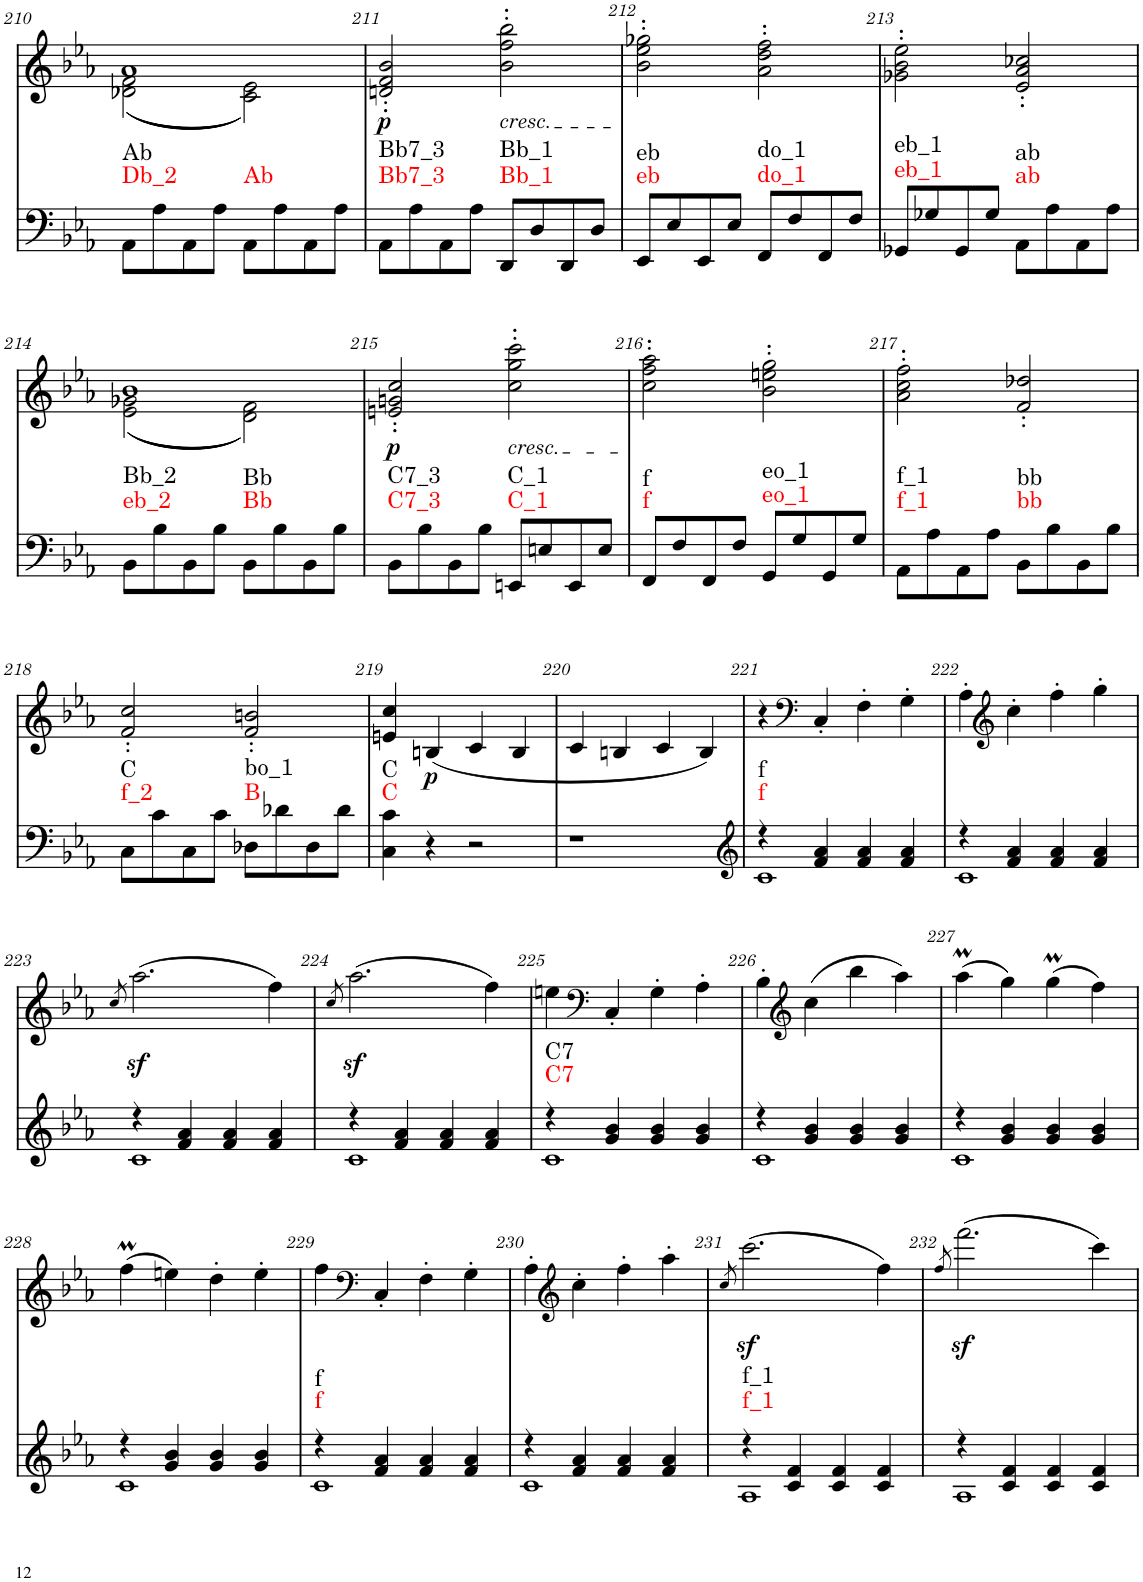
**kern	**harte	**kern	**text	**dynam
*part2	*part2	*part1	*part1	*part1
*staff2	*	*staff1	*staff1	*staff1
*I"piano	*	*I"piano	*	*
*I'Pno	*	*I'Pno	*	*
!!LO:PB:g=z
*clefF4	*	*clefG2	*	*
*k[b-e-a-]	*	*k[b-e-a-]	*	*
*M2/2	*	*M2/2	*	*
*met(c|)	*	*met(c|)	*	*
=210	=210	=210	=210	=210
*	*	*^	*	*
!	!LO:H:n=1:kt=Db_2	!	!	!	!
!	!LO:H:n=2:kt=Ab	!	!	!	!
8AA-\L	N N	1a-	(<(2d-X\ 2f\	.	.
8A-\	.	.	.	.	.
8AA-\	.	.	.	.	.
8A-\J	.	.	.	.	.
!	!LO:H:kt=Ab	!	!	!	!
8AA-\L	N	.	2c\ 2e-\))	.	.
8A-\	.	.	.	.	.
8AA-\	.	.	.	.	.
8A-\J	.	.	.	.	.
*	*	*v	*v	*	*
=211	=211	=211	=211	=211
!	!LO:H:n=1:kt=Bb7_3	!	!LO:LY:b	!LO:DY:b
!	!LO:H:n=2:kt=Bb7_3	!	!	!
8AA-\L	N N	2dn/' 2f/' 2b-/'	p	p
8A-\	.	.	.	.
8AA-\	.	.	.	.
8A-\J	.	.	.	.
!	!	!LO:TX:b:i:t=cresc.	!	!
!	!LO:H:n=1:kt=Bb_1	!	!LO:LY:b	!
!	!LO:H:n=2:kt=Bb_1	!	!	!
8DD/L	N N	2b-\' 2ff\' 2bb-\'	<	.
8D/	.	.	.	.
8DD/	.	.	.	.
8D/J	.	.	.	.
=212	=212	=212	=212	=212
!	!LO:H:n=1:kt=eb	!	!	!
!	!LO:H:n=2:kt=eb	!	!	!
8EE-/L	N N	2b-\' 2ee-\' 2gg-X\'	.	.
8E-/	.	.	.	.
8EE-/	.	.	.	.
8E-/J	.	.	.	.
!	!LO:H:n=1:kt=do_1	!	!	!
!	!LO:H:n=2:kt=do_1	!	!	!
8FF/L	N N	2a-\' 2dd\' 2ff\'	.	.
8F/	.	.	.	.
8FF/	.	.	.	.
8F/J	.	.	.	.
=213	=213	=213	=213	=213
!	!LO:H:n=1:kt=eb_1	!	!	!
!	!LO:H:n=2:kt=eb_1	!	!	!
8GG-X/L	N N	2g-X\' 2b-\' 2ee-\'	.	.
8G-X/	.	.	.	.
8GG-/	.	.	.	.
8G-/J	.	.	.	.
!	!LO:H:n=1:kt=ab	!	!	!
!	!LO:H:n=2:kt=ab	!	!	!
8AA-\L	N N	2e-/' 2a-/' 2cc-X/'	.	.
8A-\	.	.	.	.
8AA-\	.	.	.	.
8A-\J	.	.	.	.
!!LO:LB:g=z
=214	=214	=214	=214	=214
*	*	*^	*	*
!	!LO:H:n=1:kt=eb_2	!	!	!	!
!	!LO:H:n=2:kt=Bb_2	!	!	!	!
8BB-\L	N N	1b-	((2e-\ 2g-X\	.	.
8B-\	.	.	.	.	.
8BB-\	.	.	.	.	.
8B-\J	.	.	.	.	.
!	!LO:H:n=1:kt=Bb	!	!	!	!
!	!LO:H:n=2:kt=Bb	!	!	!	!
8BB-\L	N N	.	2d\ 2f\))	.	.
8B-\	.	.	.	.	.
8BB-\	.	.	.	.	.
8B-\J	.	.	.	.	.
*	*	*v	*v	*	*
=215	=215	=215	=215	=215
!	!LO:H:n=1:kt=C7_3	!	!LO:LY:b	!LO:DY:b
!	!LO:H:n=2:kt=C7_3	!	!	!
8BB-\L	N N	2en/' 2gn/' 2cc/'	p	p
8B-\	.	.	.	.
8BB-\	.	.	.	.
8B-\J	.	.	.	.
!	!LO:H:n=1:kt=C_1	!LO:TX:b:i:t=cresc.	!	!
!	!LO:H:n=2:kt=C_1	!	!	!
8EEn/L	N N	2cc\' 2gg\' 2ccc\'	.	.
8En/	.	.	.	.
8EE/	.	.	.	.
8E/J	.	.	.	.
=216	=216	=216	=216	=216
!	!LO:H:n=1:kt=f	!	!	!
!	!LO:H:n=2:kt=f	!	!	!
8FF/L	N N	2cc\' 2ff\' 2aa-\'	.	.
8F/	.	.	.	.
8FF/	.	.	.	.
8F/J	.	.	.	.
!	!LO:H:n=1:kt=eo_1	!	!	!
!	!LO:H:n=2:kt=eo_1	!	!	!
8GG/L	N N	2b-\' 2een\' 2gg\'	.	.
8G/	.	.	.	.
8GG/	.	.	.	.
8G/J	.	.	.	.
=217	=217	=217	=217	=217
!	!LO:H:n=1:kt=f_1	!	!	!
!	!LO:H:n=2:kt=f_1	!	!	!
8AA-\L	N N	2a-\' 2cc\' 2ff\'	.	.
8A-\	.	.	.	.
8AA-\	.	.	.	.
8A-\J	.	.	.	.
!	!LO:H:n=1:kt=bb	!	!	!
!	!LO:H:n=2:kt=bb	!	!	!
8BB-\L	N N	2f/' 2dd-X/'	.	.
8B-\	.	.	.	.
8BB-\	.	.	.	.
8B-\J	.	.	.	.
!!LO:LB:g=z
=218	=218	=218	=218	=218
!	!LO:H:n=1:kt=f_2	!	!	!
!	!LO:H:n=2:kt=C	!	!	!
8C\L	N N	2f/' 2cc/'	.	.
8c\	.	.	.	.
8C\	.	.	.	.
8c\J	.	.	.	.
!	!LO:H:n=1:kt=B	!	!	!
!	!LO:H:n=2:kt=bo_1	!	!	!
8D-X\L	N N	2f/' 2bn/'	.	.
8d-X\	.	.	.	.
8D-\	.	.	.	.
8d-\J	.	.	.	.
=219	=219	=219	=219	=219
!	!LO:H:n=1:kt=C	!	!	!
!	!LO:H:n=2:kt=C	!	!	!
4C\ 4c\	N N	4en/ 4cc/	.	.
!	!	!	!LO:LY:b	!LO:DY:b
4r	.	(4Bn/	p	p
2r	.	4c/	.	.
.	.	4B/	.	.
=220	=220	=220	=220	=220
1r	.	4c/	.	.
.	.	4Bn/	.	.
.	.	4c/	.	.
.	.	4B/)	.	.
=221	=221	=221	=221	=221
*clefG2	*	*	*	*
*^	*	*	*	*
!	!	!LO:H:n=1:kt=f	!	!	!
!	!	!LO:H:n=2:kt=f	!	!	!
4r	1c	N N	4r	.	.
*	*	*	*clefF4	*	*
4f/ 4a-/	.	.	4C'/	.	.
4f/ 4a-/	.	.	4F'\	.	.
4f/ 4a-/	.	.	4G'\	.	.
=222	=222	=222	=222	=222	=222
4r	1c	.	4A-'\	.	.
*	*	*	*clefG2	*	*
4f/ 4a-/	.	.	4cc'\	.	.
4f/ 4a-/	.	.	4ff'\	.	.
4f/ 4a-/	.	.	4gg'\	.	.
!!LO:LB:g=z
=223	=223	=223	=223	=223	=223
.	.	.	8qcc/	.	.
4r	1c	.	(2.aa-z<\	.	.
4f/ 4a-/	.	.	.	.	.
4f/ 4a-/	.	.	.	.	.
4f/ 4a-/	.	.	4ff\)	.	.
=224	=224	=224	=224	=224	=224
.	.	.	8qcc/	.	.
4r	1c	.	(2.aa-z<\	.	.
4f/ 4a-/	.	.	.	.	.
4f/ 4a-/	.	.	.	.	.
4f/ 4a-/	.	.	4ff\)	.	.
=225	=225	=225	=225	=225	=225
!	!	!LO:H:n=1:kt=C7	!	!	!
!	!	!LO:H:n=2:kt=C7	!	!	!
4r	1c	N N	4een\	.	.
*	*	*	*clefF4	*	*
4g/ 4b-/	.	.	4C'/	.	.
4g/ 4b-/	.	.	4G'\	.	.
4g/ 4b-/	.	.	4A-'\	.	.
=226	=226	=226	=226	=226	=226
4r	1c	.	4B-'\	.	.
*	*	*	*clefG2	*	*
4g/ 4b-/	.	.	(4cc\	.	.
4g/ 4b-/	.	.	4bb-\	.	.
4g/ 4b-/	.	.	4aa-\)	.	.
=227	=227	=227	=227	=227	=227
4r	1c	.	(4aa-M\	.	.
4g/ 4b-/	.	.	4gg\)	.	.
4g/ 4b-/	.	.	(4ggm\	.	.
4g/ 4b-/	.	.	4ff\)	.	.
!!LO:LB:g=z
=228	=228	=228	=228	=228	=228
4r	1c	.	(4ffM\	.	.
4g/ 4b-/	.	.	4een\)	.	.
4g/ 4b-/	.	.	4dd'\	.	.
4g/ 4b-/	.	.	4ee'\	.	.
=229	=229	=229	=229	=229	=229
!	!	!LO:H:n=1:kt=f	!	!	!
!	!	!LO:H:n=2:kt=f	!	!	!
4r	1c	N N	4ff\	.	.
*	*	*	*clefF4	*	*
4f/ 4a-/	.	.	4C'/	.	.
4f/ 4a-/	.	.	4F'\	.	.
4f/ 4a-/	.	.	4G'\	.	.
=230	=230	=230	=230	=230	=230
4r	1c	.	4A-'\	.	.
*	*	*	*clefG2	*	*
4f/ 4a-/	.	.	4cc'\	.	.
4f/ 4a-/	.	.	4ff'\	.	.
4f/ 4a-/	.	.	4aa-'\	.	.
=231	=231	=231	=231	=231	=231
.	.	.	8qcc/	.	.
!	!	!LO:H:n=1:kt=f_1	!	!	!
!	!	!LO:H:n=2:kt=f_1	!	!	!
4r	1A-	N N	(2.cccz<\	.	.
4c/ 4f/	.	.	.	.	.
4c/ 4f/	.	.	.	.	.
4c/ 4f/	.	.	4ff\)	.	.
=232	=232	=232	=232	=232	=232
.	.	.	8qff/	.	.
4r	1A-	.	(2.fffz<\	.	.
4c/ 4f/	.	.	.	.	.
4c/ 4f/	.	.	.	.	.
4c/ 4f/	.	.	4ccc\)	.	.
*v	*v	*	*	*	*
=	=	=	=	=
*-	*-	*-	*-	*-
